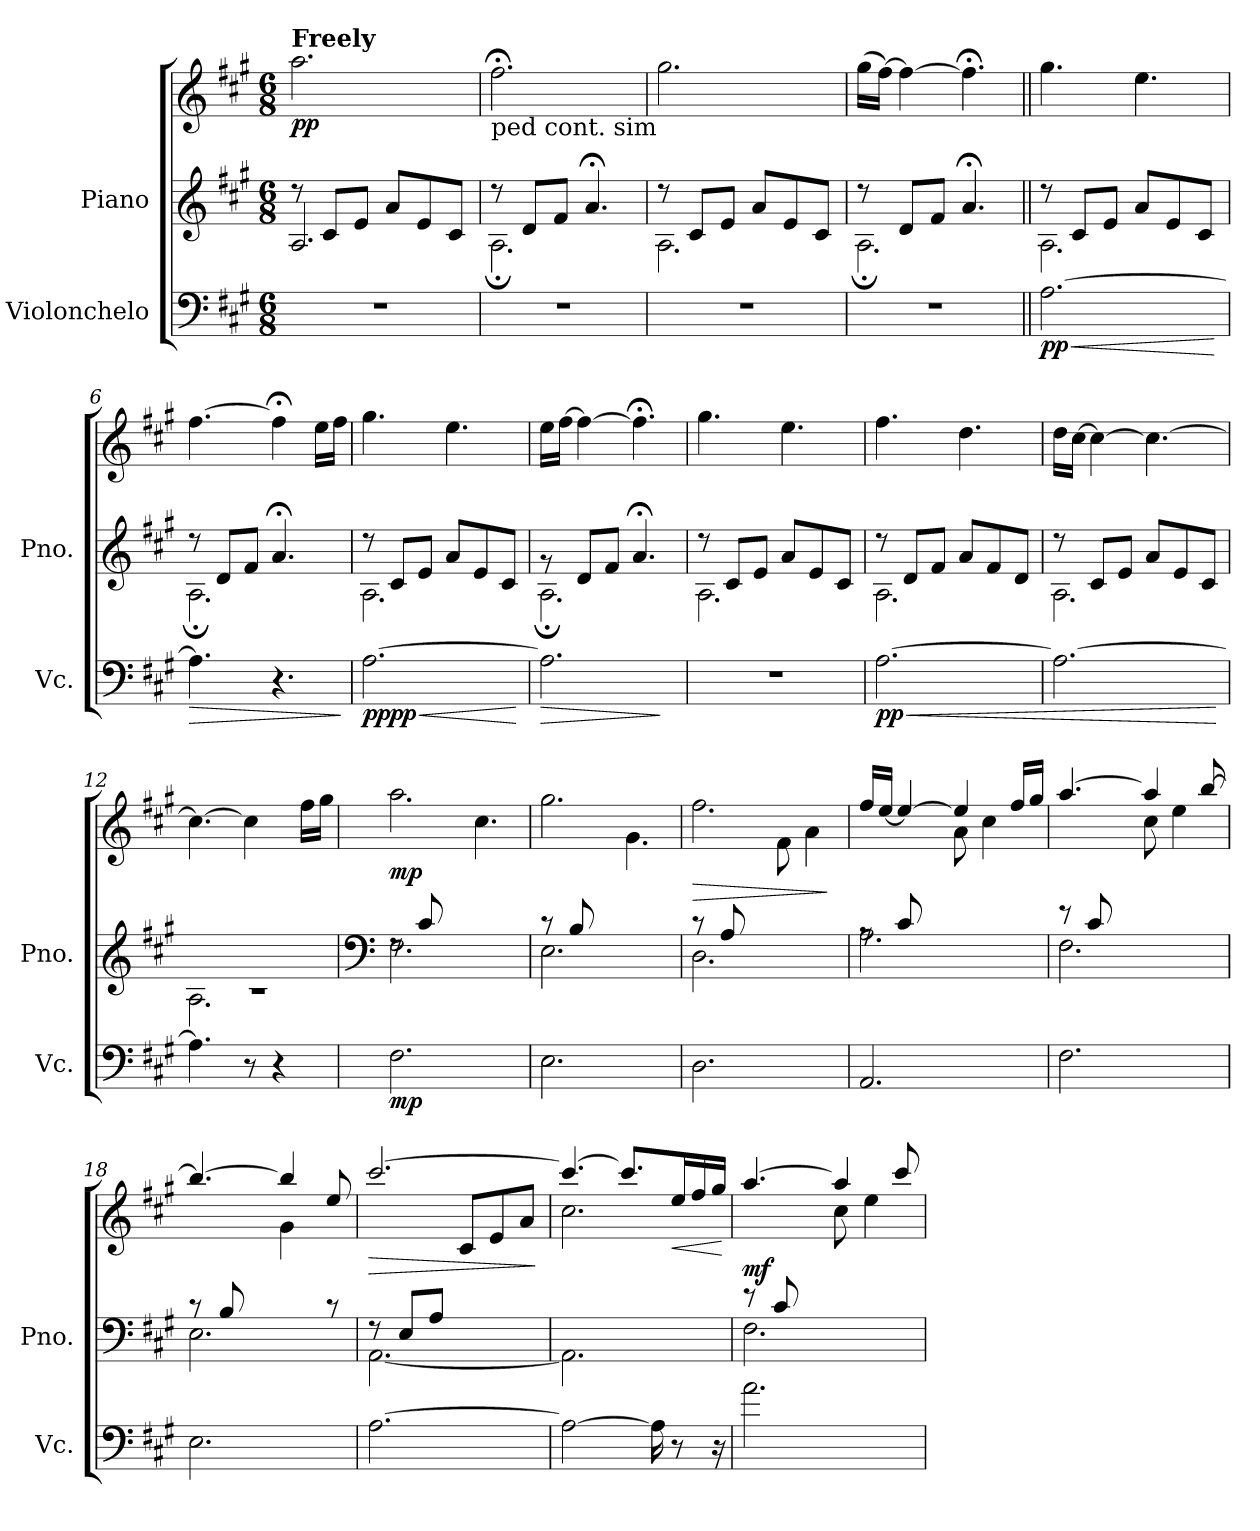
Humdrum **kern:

**kern	**dynam	**kern	**kern	**dynam
*part2	*part2	*part1	*part1	*part1
*staff3	*staff3	*staff2	*staff1	*staff1/2
*I"Violonchelo	*	*I"Piano	*	*
*I'Vc.	*	*I'Pno.	*	*
*clefF4	*	*clefG2	*clefG2	*
*k[f#c#g#]	*	*k[f#c#g#]	*k[f#c#g#]	*
*M6/8	*	*M6/8	*M6/8	*
*MM78	*	*MM78	*MM78	*
=1	=1	=1	=1	=1
*	*	*^	*	*
!	!	!	!	!LO:TX:a:B:t=Freely	!
!	!	!	!	!	!LO:DY:b
2.r	.	8r	2.A/	2.aa\	pp
.	.	8c#/L	.	.	.
.	.	8e/J	.	.	.
.	.	8a/L	.	.	.
.	.	8e/	.	.	.
.	.	8c#/J	.	.	.
=2	=2	=2	=2	=2	=2
!	!	!	!	!LO:TX:b:t=ped cont. sim	!
2.r	.	8r	2.A;\	2.ff#;<\	.
.	.	8d/L	.	.	.
.	.	8f#/J	.	.	.
.	.	4.a;</	.	.	.
=3	=3	=3	=3	=3	=3
2.r	.	8r	2.A\	2.gg#\	.
.	.	8c#/L	.	.	.
.	.	8e/J	.	.	.
.	.	8a/L	.	.	.
.	.	8e/	.	.	.
.	.	8c#/J	.	.	.
=4	=4	=4	=4	=4	=4
2.r	.	8r	2.A;\	(16gg#\LL	.
.	.	.	.	[16ff#\JJ)	.
.	.	8d/L	.	4ff#\_	.
.	.	8f#/J	.	.	.
.	.	4.a;</	.	4.ff#;<\]	.
=5||	=5||	=5||	=5||	=5||	=5||
!	!LO:HP:b	!	!	!	!
!	!LO:DY:n=1:b	!	!	!	!
[2.A\	< pp	8r	2.A\	4.gg#\	.
.	.	8c#/L	.	.	.
.	.	8e/J	.	.	.
.	.	8a/L	.	4.ee\	.
.	.	8e/	.	.	.
.	.	8c#/J	.	.	.
*	*	*v	*v	*	*
.	[	.	.	.
!!LO:LB:g=z
=6	=6	=6	=6	=6
!	!LO:HP:b	!	!	!
*	*	*^	*	*
4.A\]	>	8r	2.A;\	[4.ff#\	.
.	.	8d/L	.	.	.
.	.	8f#/J	.	.	.
4.r	.	4.a;</	.	4ff#;<\]	.
.	.	.	.	16ee\LL	.
.	.	.	.	16ff#\JJ	.
*	*	*v	*v	*	*
.	]	.	.	.
=7	=7	=7	=7	=7
!	!LO:HP:b	!	!	!
*	*	*^	*	*
!	!LO:DY:n=1:b	!	!	!	!
!	!LO:DY:n=2:b	!	!	!	!
[2.A\	< pp pp	8r	2.A\	4.gg#\	.
.	.	8c#/L	.	.	.
.	.	8e/J	.	.	.
.	.	8a/L	.	4.ee\	.
.	.	8e/	.	.	.
.	.	8c#/J	.	.	.
*	*	*v	*v	*	*
.	[	.	.	.
=8	=8	=8	=8	=8
!	!LO:HP:b	!	!	!
*	*	*^	*	*
2.A\]	>	8rg	2.A;\	16ee\LL	.
.	.	.	.	[16ff#\JJ	.
.	.	8d/L	.	4ff#\_	.
.	.	8f#/J	.	.	.
.	.	4.a;</	.	4.ff#;<\]	.
*	*	*v	*v	*	*
.	]	.	.	.
=9	=9	=9	=9	=9
*	*	*^	*	*
2.r	.	8r	2.A\	4.gg#\	.
.	.	8c#/L	.	.	.
.	.	8e/J	.	.	.
.	.	8a/L	.	4.ee\	.
.	.	8e/	.	.	.
.	.	8c#/J	.	.	.
=10	=10	=10	=10	=10	=10
!	!LO:HP:b	!	!	!	!
!	!LO:DY:n=1:b	!	!	!	!
[2.A\	< pp	8r	2.A\	4.ff#\	.
.	.	8d/L	.	.	.
.	.	8f#/J	.	.	.
.	.	8a/L	.	4.dd\	.
.	.	8f#/	.	.	.
.	.	8d/J	.	.	.
!!LO:LB:g=z
=11	=11	=11	=11	=11	=11
2.A\_	.	8r	2.A\	16dd\LL	.
.	.	.	.	[16cc#\JJ	.
.	.	8c#/L	.	4cc#\_	.
.	.	8e/J	.	.	.
.	.	8a/L	.	4.cc#\_	.
.	.	8e/	.	.	.
.	.	8c#/J	.	.	.
*	*	*v	*v	*	*
.	[	.	.	.
=12	=12	=12	=12	=12
*	*	*^	*	*
4.A\]	.	2.rc	2.A\	4.cc#\_	.
8r	.	.	.	4cc#\]	.
4r	.	.	.	.	.
.	.	.	.	16ff#\LL	.
.	.	.	.	16gg#\JJ	.
=13	=13	=13	=13	=13	=13
*	*	*clefF4	*	*	*
*	*	*	*	*^	*
!	!LO:DY:b	!	!	!	!	!LO:DY:b
2.F#\	mp	8rF	2.F#\	2.aa\	4ryy	mp
.	.	8c#/L	.	.	.	.
.	.	2ryy	.	.	8a\J	.
.	.	.	.	.	4.cc#\	.
=14	=14	=14	=14	=14	=14	=14
2.E\	.	8r	2.E\	2.gg#\	4ryy	.
.	.	8B/L	.	.	.	.
.	.	2ryy	.	.	8e\J	.
.	.	.	.	.	4.g#\	.
=15	=15	=15	=15	=15	=15	=15
!	!	!	!	!	!	!LO:HP:b
2.D\	.	8r	2.D\	2.ff#\	4ryy	>
.	.	8A/L	.	.	.	.
.	.	2ryy	.	.	8d\J	.
.	.	.	.	.	8f#\	.
.	.	.	.	.	4a\	.
*	*	*v	*v	*	*	*
*	*	*	*v	*v	*
.	.	.	.	]
=16	=16	=16	=16	=16
*	*	*^	*^	*
2.AA/	.	8rA	2.A\	16ff#/LL	4ryy	.
.	.	.	.	[16ee/JJ	.	.
.	.	8c#/L	.	4ee/_	.	.
.	.	2ryy	.	.	8e\J	.
.	.	.	.	4ee/]	8a\	.
.	.	.	.	.	4cc#\	.
.	.	.	.	16ff#/LL	.	.
.	.	.	.	16gg#/JJ	.	.
!!LO:PB:g=z	!!
=17	=17	=17	=17	=17	=17	=17
2.F#\	.	8r	2.F#\	[4.aa/	4ryy	.
.	.	8c#/L	.	.	.	.
.	.	2ryy	.	.	8a\J	.
.	.	.	.	4aa/]	8cc#\	.
.	.	.	.	.	4ee\	.
.	.	.	.	[8bb/	.	.
=18	=18	=18	=18	=18	=18	=18
2.E\	.	8r	2.E\	4.bb/_	4ryy	.
.	.	8B/L	.	.	.	.
.	.	4.ryy	.	.	8e\J	.
.	.	.	.	4bb/]	4g#\	.
.	.	8r	.	8ee/	8ryy	.
=19	=19	=19	=19	=19	=19	=19
!	!	!	!	!	!	!LO:HP:b
[2.A\	.	8r	[2.AA\	[2.ccc#/	4.ryy	>
.	.	8E/L	.	.	.	.
.	.	8A/J	.	.	.	.
.	.	4.ryy	.	.	8c#/L	.
.	.	.	.	.	8e/	.
.	.	.	.	.	8a/J	.
*	*	*v	*v	*	*	*
*	*	*	*v	*v	*
.	.	.	.	]
=20	=20	=20	=20	=20
*	*	*	*^	*
2A\_	.	2.AA\]	4.ccc#/_	2.cc#\	.
.	.	.	8.ccc#/L]	.	.
16A\]	.	.	.	.	.
!	!	!	!	!	!LO:HP:b
8r	.	.	16ee/L	.	<
.	.	.	16ff#/	.	.
16r	.	.	16gg#/JJ	.	.
*	*	*	*v	*v	*
.	.	.	.	[
=21	=21	=21	=21	=21
*	*	*^	*^	*
!	!	!	!	!	!	!LO:DY:b
2.a\	.	8r	2.F#\	[4.aa/	4ryy	mf
.	.	8c#/L	.	.	.	.
.	.	2ryy	.	.	8a\J	.
.	.	.	.	4aa/]	8cc#\	.
.	.	.	.	.	4ee\	.
.	.	.	.	8ccc#/	.	.
*	*	*v	*v	*	*	*
*	*	*	*v	*v	*
=	=	=	=	=
*-	*-	*-	*-	*-
